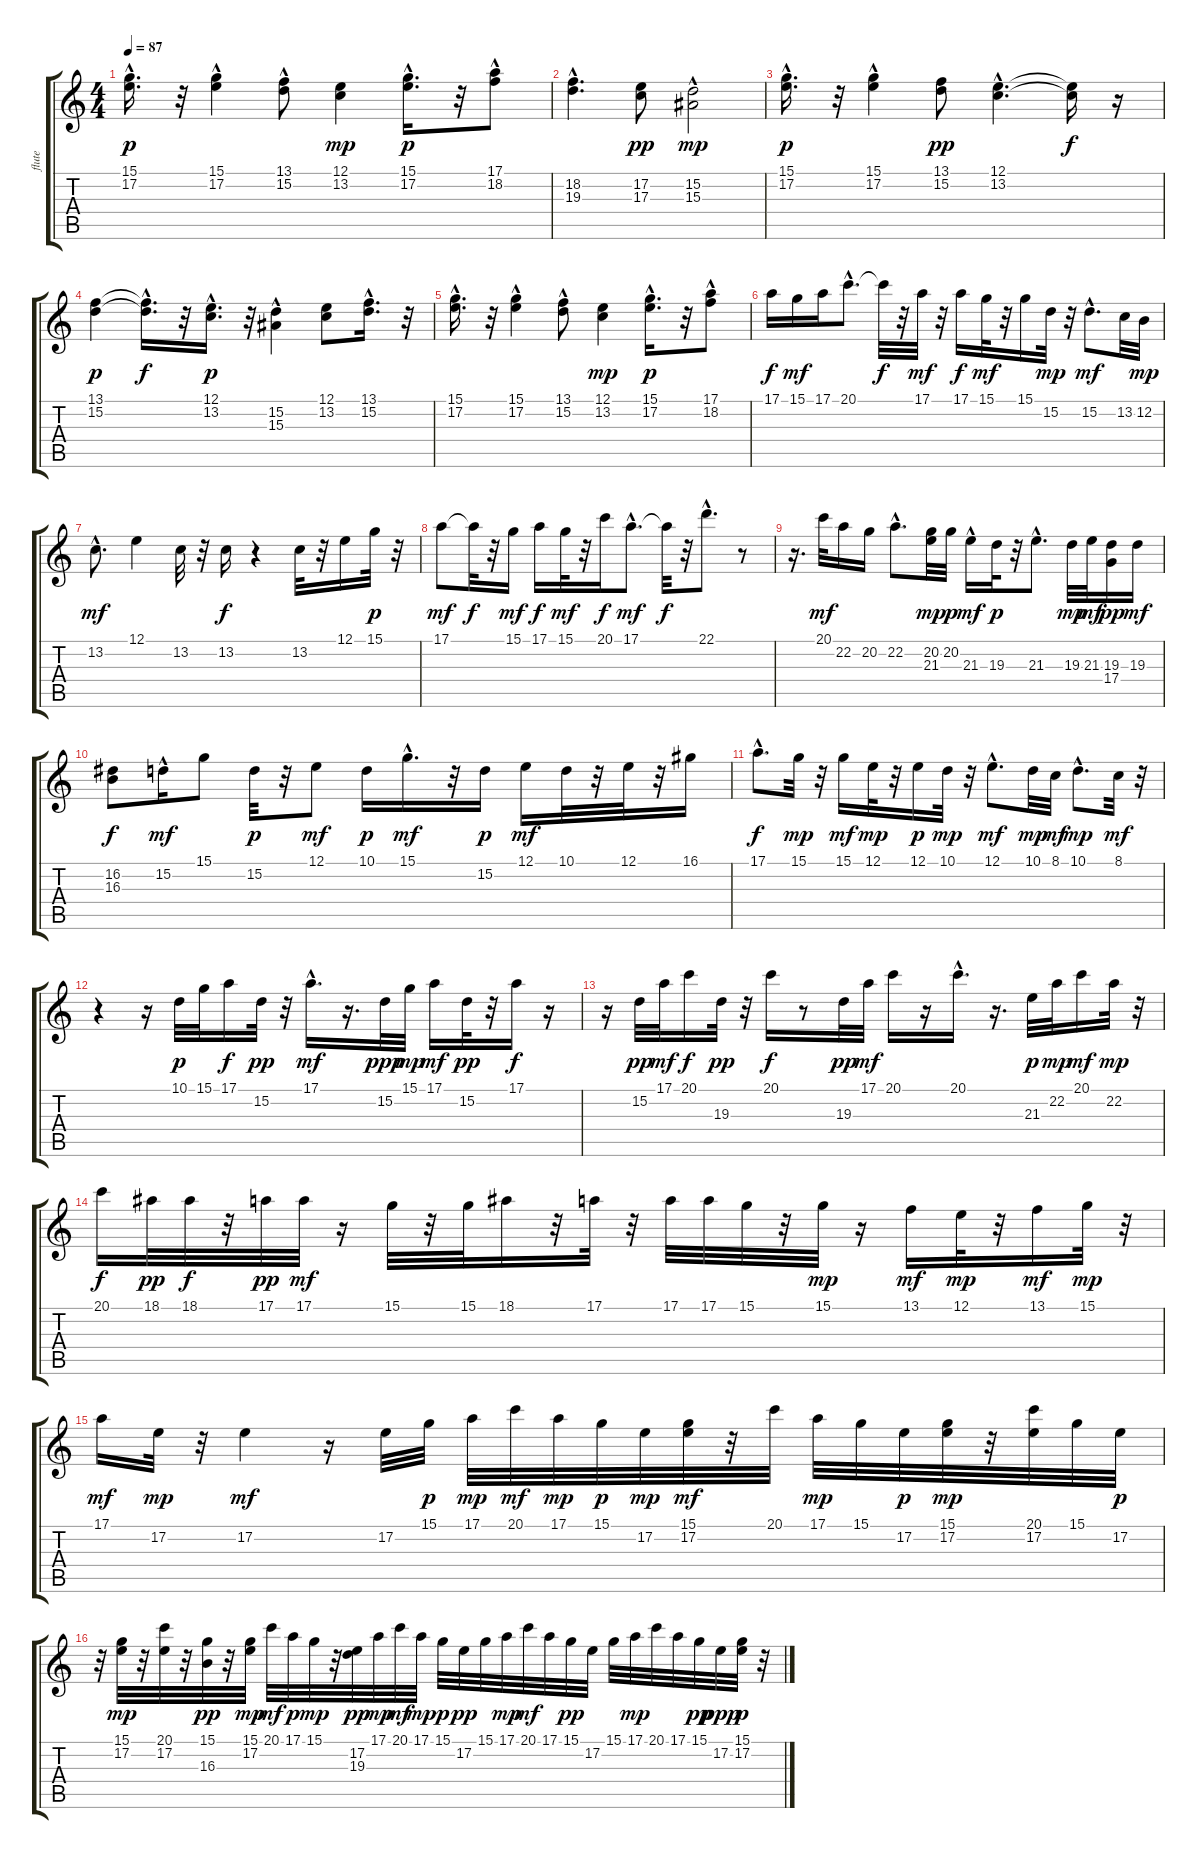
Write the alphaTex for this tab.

\track ("flute" "flute") {instrument flute}
\staff {score tabs}
\tuning (E4 B3 G3 D3 A2 E2) {hide}
\ts (4 4)
\tempo 87
\clef g2
\ks c
(15.1{hac} 17.2{hac}).16{d dy p} r.32 (15.1 17.2{hac}).4 (13.1 15.2{hac}).8 (12.1 13.2).4{dy mp} (15.1{hac} 17.2{hac}).16{d dy p} r.32 (17.1 18.2{hac}).8 |
(18.2{hac} 19.3{hac}).4{d} (17.2 17.3).8{dy pp} (15.2{hac} 15.3).2{dy mp} |
(15.1{hac} 17.2{hac}).16{d dy p} r.32 (15.1 17.2{hac}).4 (13.1 15.2).8{dy pp} (12.1{hac} 13.2{hac}).4{d} (12.1{t} 13.2{t}).16{dy f} r.16 |
(13.1 15.2).4{dy p} (13.1{hac t} 15.2{t}).16{d dy f} r.32 (12.1{hac} 13.2{hac}).16{d dy p} r.32 (15.2{hac} 15.3).4 (12.1 13.2).8 (13.1{hac} 15.2).16{d} r.32 |
(15.1{hac} 17.2{hac}).16{d} r.32 (15.1 17.2{hac}).4 (13.1 15.2{hac}).8 (12.1 13.2).4{dy mp} (15.1{hac} 17.2{hac}).16{d dy p} r.32 (17.1 18.2{hac}).8 |
17.1.16{dy f} 15.1.16{dy mf} 17.1.16 20.1{hac}.8{d} 20.1{t}.32{dy f} r.32 17.1.32{dy mf} r.32 17.1.16{dy f} 15.1.32{dy mf} r.32 15.1.16 15.2.32{dy mp} r.32 15.2{hac}.8{d dy mf} 13.2.32 12.2.32{dy mp} |
13.2{hac}.8{d dy mf} 12.1.4 13.2.32 r.32 13.2.16{dy f} r.4 13.2.32 r.32 12.1.16 15.1.32{dy p} r.32 |
17.1.8{dy mf} 17.1{t}.32{dy f} r.32 15.1.16{dy mf} 17.1.16{dy f} 15.1.32{dy mf} r.32 20.1.16{dy f} 17.1{hac}.8{d dy mf} 17.1{t}.32{dy f} r.32 22.1{hac}.8{d} r.8 |
r.16{d} 20.1.32{dy mf} 22.2.16 20.2.16 22.2{hac}.8{d} (20.2 21.3).32{dy mp} 20.2.32{dy p} 21.3{hac}.16{dy mf} 19.3.32{dy p} r.32 21.3{hac}.8{d} 19.3.32{dy mp} 21.3.32{dy mf} (19.3 17.4).16{dy pp} 19.3.16{dy mf} |
(16.2 16.3).8{dy f} 15.2{hac}.16{dy mf} 15.1.8 15.2.32{dy p} r.32 12.1.8{dy mf} 10.1.16{dy p} 15.1{hac}.16{d dy mf} r.32 15.2.16{dy p} 12.1.16{dy mf} 10.1.32 r.32 12.1.32 r.32 16.1.16 |
17.1{hac}.8{d dy f} 15.1.32{dy mp} r.32 15.1.16{dy mf} 12.1.32{dy mp} r.32 12.1.16{dy p} 10.1.32{dy mp} r.32 12.1{hac}.8{d dy mf} 10.1.32{dy mp} 8.1.32{dy mf} 10.1{hac}.8{d dy mp} 8.1.32{dy mf} r.32 |
r.4 r.16 10.1.32{dy p} 15.1.32 17.1.16{dy f} 15.2.32{dy pp} r.32 17.1{hac}.16{d dy mf} r.16{d} 15.2.32{dy ppp} 15.1.32{dy mp} 17.1.16{dy mf} 15.2.32{dy pp} r.32 17.1.16{dy f} r.16 |
r.16 15.2.32{dy pp} 17.1.32{dy mf} 20.1.16{dy f} 19.3.32{dy pp} r.32 20.1.16{dy f} r.8 19.3.32{dy pp} 17.1.32{dy mf} 20.1.16 r.16 20.1{hac}.16{d} r.16{d} 21.3.32{dy p} 22.2.32{dy mp} 20.1.16{dy mf} 22.2.32{dy mp} r.32 |
20.1.16{dy f} 18.1.32{dy pp} 18.1.32{dy f} r.32 17.1.32{dy pp} 17.1.32{dy mf} r.16 15.1.32 r.32 15.1.32 18.1.16 r.32 17.1.32 r.32 17.1.32 17.1.32 15.1.32 r.32 15.1.32{dy mp} r.16 13.1.16{dy mf} 12.1.32{dy mp} r.32 13.1.16{dy mf} 15.1.32{dy mp} r.32 |
17.1.16{dy mf} 17.2.32{dy mp} r.32 17.2.4{dy mf} r.16 17.2.32 15.1.32{dy p} 17.1.32{dy mp} 20.1.32{dy mf} 17.1.32{dy mp} 15.1.32{dy p} 17.2.32{dy mp} (15.1 17.2).32{dy mf} r.32 20.1.32 17.1.32{dy mp} 15.1.32 17.2.32{dy p} (15.1 17.2).32{dy mp} r.32 (20.1 17.2).32 15.1.32 17.2.32{dy p} |
r.32 (15.1 17.2).32{dy mp} r.32 (20.1 17.2).32 r.32 (15.1 16.3).32{dy pp} r.32 (15.1 17.2).32{dy mp} 20.1.32{dy mf} 17.1.32{dy p} 15.1.32{dy mp} r.32 (17.2 19.3).32{dy pp} 17.1.32{dy mp} 20.1.32{dy mf} 17.1.32{dy mp} 15.1.32{dy p} 17.2.32{dy pp} 15.1.32 17.1.32{dy mp} 20.1.32{dy mf} 17.1.32 15.1.32{dy pp} 17.2.32 15.1.32 17.1.32{dy mp} 20.1.32 17.1.32 15.1.32{dy pp} 17.2.32{dy ppp} (15.1 17.2).32{dy p} r.32
